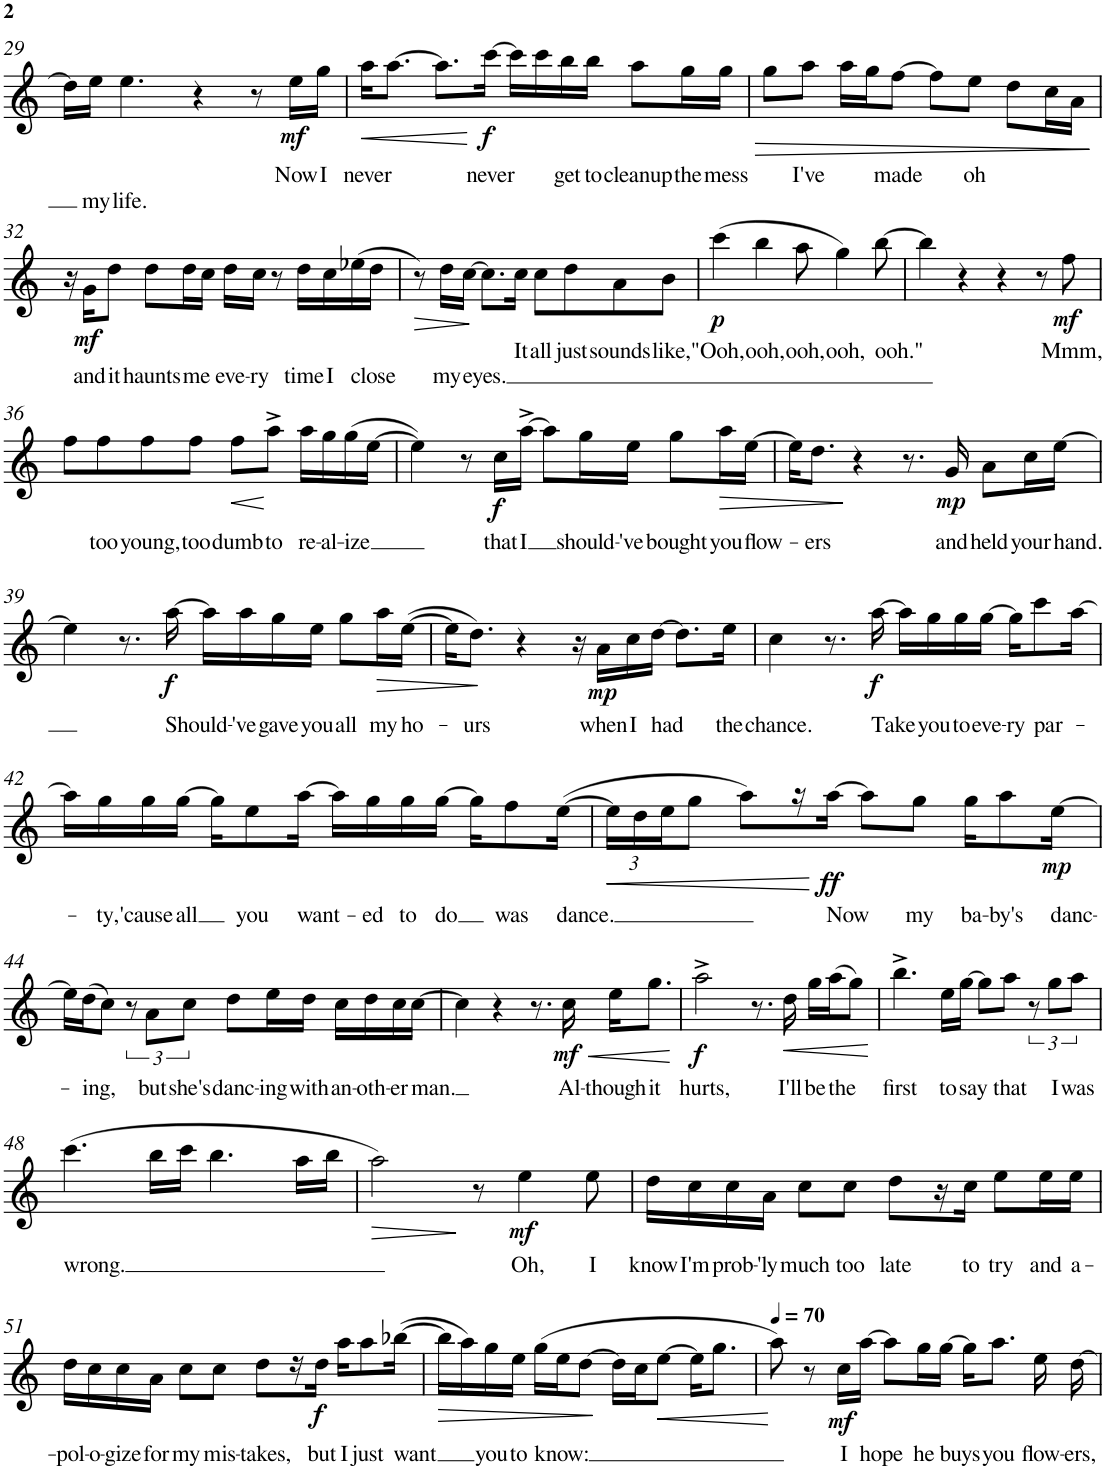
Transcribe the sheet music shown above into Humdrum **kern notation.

**kern	**text	**text	**dynam
*part1	*part1	*part1	*part1
*staff1	*staff1	*staff1	*staff1
*I"Piano	*	*	*
*I'Pno.	*	*	*
!!LO:PB:g=z
*clefG2	*	*	*
*k[]	*	*	*
*M4/4	*	*	*
=29	=29	=29	=29
16dd\LL]	.	.	.
!	!	!LO:LY:b	!
16ee\JJ	.	my	.
!	!	!LO:LY:b	!
4.ee\	.	life.	.
4r	.	.	.
8r	.	.	.
!	!LO:LY:b	!	!LO:DY:b
16ee\LL	Now	.	mf
!	!LO:LY:b	!	!
16gg\JJ	I	.	.
=30	=30	=30	=30
!	!LO:LY:b	!	!LO:HP:b
16aa\KL	never	.	<
[8.aa\J	.	.	.
8.aa\L]	.	.	.
!	!LO:LY:b	!	!LO:DY:n=1:b
[16ccc\Jk	never	.	[ f
16ccc\LL]	.	.	.
16ccc\	.	.	.
!	!LO:LY:b	!	!
16bb\	get	.	.
!	!LO:LY:b	!	!
16bb\JJ	to	.	.
!	!LO:LY:b	!	!
8aa\L	cleanup	.	.
!	!LO:LY:b	!	!
16gg\L	the	.	.
!	!LO:LY:b	!	!
16gg\JJ	mess	.	.
=31	=31	=31	=31
!	!	!	!LO:HP:b
8gg\L	.	.	>
!	!LO:LY:b	!	!
8aa\J	I've	.	.
16aa\LL	.	.	.
16gg\J	.	.	.
!	!LO:LY:b	!	!
[8ff\J	made	.	.
8ff\L]	.	.	.
!	!LO:LY:b	!	!
8ee\J	oh	.	.
8dd\L	.	.	.
16cc\L	.	.	.
16a\JJ	.	.	.
.	.	.	]
!!LO:LB:g=z
=32	=32	=32	=32
16r	.	.	.
!	!	!LO:LY:b	!LO:DY:b
16g\KL	.	and	mf
!	!	!LO:LY:b	!
8dd\J	.	it	.
!	!	!LO:LY:b	!
8dd\L	.	haunts	.
!	!	!LO:LY:b	!
16dd\L	.	me	.
16cc\JJ	.	.	.
!	!	!LO:LY:b	!
16dd\LL	.	eve-	.
!	!	!LO:LY:b	!
16cc\JJ	.	-ry	.
8r	.	.	.
!	!	!LO:LY:b	!
16dd\LL	.	time	.
!	!	!LO:LY:b	!
16cc\	.	I	.
!	!	!LO:LY:b	!
(>16ee-X\	.	close	.
16dd\JJ	.	.	.
=33	=33	=33	=33
!	!	!	!LO:HP:b
8r)	.	.	>
!	!	!LO:LY:b	!
16dd\LL	.	my	.
!	!	!LO:LY:b	!
[16cc\JJ	.	eyes.	.
8.cc\L]	.	.	.
!	!LO:LY:b	!	!
16cc\Jk	It	.	]
!	!LO:LY:b	!	!
8cc\L	all	.	.
!	!LO:LY:b	!	!
8dd\	just	.	.
!	!LO:LY:b	!	!
8a\	sounds	.	.
!	!LO:LY:b	!	!
8b\J	like,	.	.
=34	=34	=34	=34
!	!LO:LY:b	!	!LO:DY:b
(>4ccc\	"Ooh,	.	p
!	!LO:LY:b	!	!
4bb\	ooh,	.	.
!	!LO:LY:b	!	!
8aa\	ooh,	.	.
!	!LO:LY:b	!	!
4gg\)	ooh,	.	.
!	!LO:LY:b	!	!
[8bb\	ooh."	.	.
=35	=35	=35	=35
4bb\]	.	.	.
4r	.	.	.
4r	.	.	.
8r	.	.	.
!	!LO:LY:b	!	!LO:DY:b
8ff\	Mmm,	.	mf
!!LO:LB:g=z
=36	=36	=36	=36
8ff\L	.	.	.
!	!LO:LY:b	!	!
8ff\	too	.	.
!	!LO:LY:b	!	!
8ff\	young,	.	.
!	!LO:LY:b	!	!
8ff\J	too	.	.
!	!LO:LY:b	!	!LO:HP:b
8ff\L	dumb	.	<
!	!LO:LY:b	!	!
8aa^\J	to	.	.
!	!LO:LY:b	!	!
16aa\LL	re-	.	[
!	!LO:LY:b	!	!
16gg\	-al-	.	.
!	!LO:LY:b	!	!
(>16gg\	-ize	.	.
[16ee\JJ	.	.	.
=37	=37	=37	=37
4ee\])	.	.	.
8r	.	.	.
!	!LO:LY:b	!	!LO:DY:b
16cc\LL	that	.	f
!	!LO:LY:b	!	!
[16aa^\JJ	I	.	.
8aa\L]	.	.	.
!	!LO:LY:b	!	!
16gg\L	should-	.	.
!	!LO:LY:b	!	!
16ee\JJ	-'ve	.	.
!	!LO:LY:b	!	!
8gg\L	bought	.	.
!	!LO:LY:b	!	!LO:HP:b
16aa\L	you	.	>
!	!LO:LY:b	!	!
[16ee\JJ	flow-	.	.
=38	=38	=38	=38
16ee\KL]	.	.	.
!	!LO:LY:b	!	!
8.dd\J	-ers	.	.
4r	.	.	]
8.r	.	.	.
!	!LO:LY:b	!	!LO:DY:b
16g/	and	.	mp
!	!LO:LY:b	!	!
8a\L	held	.	.
!	!LO:LY:b	!	!
16cc\L	your	.	.
!	!LO:LY:b	!	!
[16ee\JJ	hand.	.	.
!!LO:LB:g=z
=39	=39	=39	=39
4ee\]	.	.	.
8.r	.	.	.
!	!LO:LY:b	!	!LO:DY:b
[16aa\	Should-	.	f
16aa\LL]	.	.	.
!	!LO:LY:b	!	!
16aa\	-'ve	.	.
!	!LO:LY:b	!	!
16gg\	gave	.	.
!	!LO:LY:b	!	!
16ee\JJ	you	.	.
!	!LO:LY:b	!	!
8gg\L	all	.	.
!	!LO:LY:b	!	!LO:HP:b
16aa\L	my	.	>
!	!LO:LY:b	!	!
(>[16ee\JJ	ho-	.	.
=40	=40	=40	=40
16ee\KL]	.	.	.
!	!LO:LY:b	!	!
8.dd\J)	-urs	.	.
4r	.	.	]
16r	.	.	.
!	!LO:LY:b	!	!LO:DY:b
16a\LL	when	.	mp
!	!LO:LY:b	!	!
16cc\	I	.	.
!	!LO:LY:b	!	!
[16dd\JJ	had	.	.
8.dd\L]	.	.	.
!	!LO:LY:b	!	!
16ee\Jk	the	.	.
=41	=41	=41	=41
!	!LO:LY:b	!	!
4cc\	chance.	.	.
8.r	.	.	.
!	!LO:LY:b	!	!LO:DY:b
[16aa\	Take	.	f
16aa\LL]	.	.	.
!	!LO:LY:b	!	!
16gg\	you	.	.
!	!LO:LY:b	!	!
16gg\	to	.	.
!	!LO:LY:b	!	!
[16gg\JJ	eve-	.	.
!	!LO:LY:b	!	!
16gg\KL]	-ry	.	.
!	!LO:LY:b	!	!
8ccc\	par-	.	.
[16aa\Jk	.	.	.
!!LO:LB:g=z
=42	=42	=42	=42
16aa\LL]	.	.	.
!	!LO:LY:b	!	!
16gg\	-ty,	.	.
!	!LO:LY:b	!	!
16gg\	'cause	.	.
!	!LO:LY:b	!	!
[16gg\JJ	all	.	.
16gg\KL]	.	.	.
!	!LO:LY:b	!	!
8ee\	you	.	.
!	!LO:LY:b	!	!
[16aa\Jk	want-	.	.
16aa\LL]	.	.	.
!	!LO:LY:b	!	!
16gg\	-ed	.	.
!	!LO:LY:b	!	!
16gg\	to	.	.
!	!LO:LY:b	!	!
[16gg\JJ	do	.	.
16gg\KL]	.	.	.
!	!LO:LY:b	!	!
8ff\	was	.	.
!	!LO:LY:b	!	!
(>[16ee\Jk	dance.	.	.
=43	=43	=43	=43
*Xbrackettup	*	*	*
!	!	!	!LO:HP:b
24ee\LL]	.	.	<
24dd\	.	.	.
24ee\J	.	.	.
8gg\J	.	.	.
8aa\L)	.	.	.
16r	.	.	.
!	!LO:LY:b	!	!LO:DY:n=1:b
[16aa\JJ	Now	.	[ ff
8aa\L]	.	.	.
!	!LO:LY:b	!	!
8gg\J	my	.	.
!	!LO:LY:b	!	!
16gg\KL	ba-	.	.
!	!LO:LY:b	!	!
8aa\	-by's	.	.
!	!LO:LY:b	!	!LO:DY:n=2:b
[16ee\Jk	danc-	.	mp
!!LO:LB:g=z
=44	=44	=44	=44
16ee\LL]	.	.	.
!	!LO:LY:b	!	!
(>16dd\J	-ing,	.	.
8cc\J)	.	.	.
*brackettup	*	*	*
12r	.	.	.
!	!LO:LY:b	!	!
12a\L	but	.	.
!	!LO:LY:b	!	!
12cc\J	she's	.	.
!	!LO:LY:b	!	!
8dd\L	danc-	.	.
!	!LO:LY:b	!	!
16ee\L	-ing	.	.
!	!LO:LY:b	!	!
16dd\JJ	with	.	.
!	!LO:LY:b	!	!
16cc\LL	an-	.	.
!	!LO:LY:b	!	!
16dd\	-oth-	.	.
!	!LO:LY:b	!	!
16cc\	-er	.	.
!	!LO:LY:b	!	!
[16cc\JJ	man.	.	.
=45	=45	=45	=45
4cc\]	.	.	.
4r	.	.	.
8.r	.	.	.
!	!LO:LY:b	!	!LO:HP:b
!	!	!	!LO:DY:n=1:b
16cc\	Al-	.	< mf
!	!LO:LY:b	!	!
16ee\KL	-though	.	.
!	!LO:LY:b	!	!
8.gg\J	it	.	.
.	.	.	[
=46	=46	=46	=46
!	!LO:LY:b	!	!LO:DY:b
2aa^\	hurts,	.	f
8.r	.	.	.
!	!LO:LY:b	!	!LO:HP:b
16dd\	I'll	.	<
!	!LO:LY:b	!	!
16gg\LL	be	.	.
!	!LO:LY:b	!	!
(>16aa\J	the	.	.
8gg\J)	.	.	.
.	.	.	[
=47	=47	=47	=47
!	!LO:LY:b	!	!
4.bb^\	first	.	.
!	!LO:LY:b	!	!
16ee\LL	to	.	.
!	!LO:LY:b	!	!
[16gg\JJ	say	.	.
8gg\L]	.	.	.
!	!LO:LY:b	!	!
8aa\J	that	.	.
12r	.	.	.
!	!LO:LY:b	!	!
12gg\L	I	.	.
!	!LO:LY:b	!	!
12aa\J	was	.	.
!!LO:LB:g=z
=48	=48	=48	=48
!	!LO:LY:b	!	!
(>4.ccc\	wrong.	.	.
16bb\LL	.	.	.
16ccc\JJ	.	.	.
4.bb\	.	.	.
16aa\LL	.	.	.
16bb\JJ	.	.	.
=49	=49	=49	=49
!	!	!	!LO:HP:b
2aa\)	.	.	>
8r	.	.	]
!	!LO:LY:b	!	!LO:DY:b
4ee\	Oh,	.	mf
!	!LO:LY:b	!	!
8ee\	I	.	.
=50	=50	=50	=50
!	!LO:LY:b	!	!
16dd\LL	know	.	.
!	!LO:LY:b	!	!
16cc\	I'm	.	.
!	!LO:LY:b	!	!
16cc\	prob-	.	.
!	!LO:LY:b	!	!
16a\JJ	-'ly	.	.
!	!LO:LY:b	!	!
8cc\L	much	.	.
!	!LO:LY:b	!	!
8cc\J	too	.	.
!	!LO:LY:b	!	!
8dd\L	late	.	.
16r	.	.	.
!	!LO:LY:b	!	!
16cc\JJ	to	.	.
!	!LO:LY:b	!	!
8ee\L	try	.	.
!	!LO:LY:b	!	!
16ee\L	and	.	.
!	!LO:LY:b	!	!
16ee\JJ	a-	.	.
!!LO:LB:g=z
=51	=51	=51	=51
!	!LO:LY:b	!	!
16dd\LL	-pol-	.	.
!	!LO:LY:b	!	!
16cc\	-o-	.	.
!	!LO:LY:b	!	!
16cc\	-gize	.	.
!	!LO:LY:b	!	!
16a\JJ	for	.	.
!	!LO:LY:b	!	!
8cc\L	my	.	.
!	!LO:LY:b	!	!
8cc\J	mis-	.	.
!	!LO:LY:b	!	!
8dd\L	-takes,	.	.
16r	.	.	.
!	!LO:LY:b	!	!LO:DY:b
16dd\JJ	but	.	f
!	!LO:LY:b	!	!
16aa\KL	I	.	.
!	!LO:LY:b	!	!
8aa\	just	.	.
!	!LO:LY:b	!	!
(>[16bb-X\Jk	want	.	.
=52	=52	=52	=52
!	!	!	!LO:HP:b
16bb-\LL]	.	.	>
16aa\)	.	.	.
!	!LO:LY:b	!	!
16gg\	you	.	.
!	!LO:LY:b	!	!
16ee\JJ	to	.	.
!	!LO:LY:b	!	!
(>16gg\LL	know:	.	.
16ee\J	.	.	.
[8dd\J	.	.	.
16dd\LL]	.	.	]
16cc\J	.	.	.
!	!	!	!LO:HP:b
[8ee\J	.	.	<
16ee\KL]	.	.	.
8.gg\J	.	.	.
=53	=53	=53	=53
*MM70	*	*	*
8aa\)	.	.	.
8r	.	.	[
!	!LO:LY:b	!	!LO:DY:b
16cc\LL	I	.	mf
!	!LO:LY:b	!	!
[16aa\JJ	hope	.	.
8aa\L]	.	.	.
!	!LO:LY:b	!	!
16gg\L	he	.	.
!	!LO:LY:b	!	!
[16gg\JJ	buys	.	.
16gg\KL]	.	.	.
!	!LO:LY:b	!	!
8.aa\J	you	.	.
!	!LO:LY:b	!	!
16ee\	flow-	.	.
!	!LO:LY:b	!	!
[16dd\	-ers,	.	.
=	=	=	=
*-	*-	*-	*-
